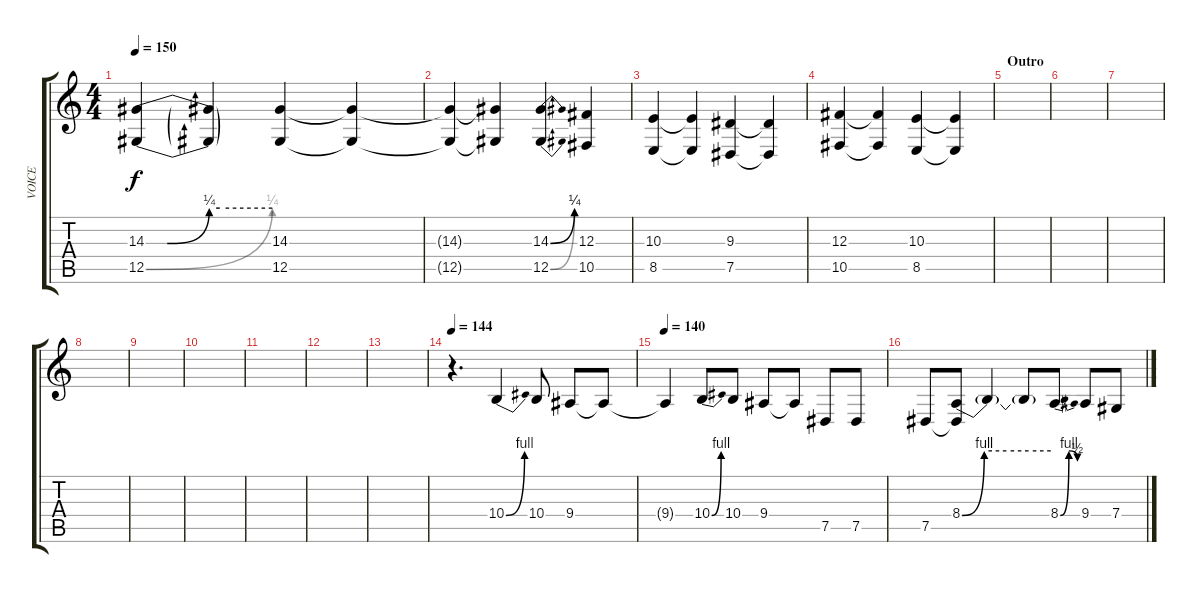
\track ("VOICE" "VOICE") {instrument cello}
\staff {score tabs}
\tuning (Eb4 Bb3 Gb3 Db3 Ab2 Db2) {hide}
\ts (4 4)
\tempo 150
\clef g2
\ks c
(14.3{be (custom 0 0 10 0 30 1 35 1 60 1)} 12.5{be (bend 0 0 60 1)}).4{dy f} (14.3{t} 12.5{t}).4 (14.3 12.5).4 (14.3{t} 12.5{t}).4 |
(14.3{t} 12.5{t}).4 (14.3{t} 12.5{t}).4 (14.3{be (bend 0 0 60 1)} 12.5{be (bend 0 0 60 1)}).4 (12.3 10.5).4 |
(10.3 8.5).4 (10.3{t} 8.5{t}).4 (9.3 7.5).4 (9.3{t} 7.5{t}).4 |
(12.3 10.5).4 (12.3{t} 10.5{t}).4 (10.3 8.5).4 (10.3{t} 8.5{t}).4 |
\section ("" "Outro")
|
|
|
|
|
|
|
|
|
\tempo 144
r.4{d} 10.4{be (bend 0 0 60 4)}.4 10.4.8 9.4.8 9.4{t}.8 |
\tempo 140
9.4{t}.4 10.4{be (bend 0 0 60 4)}.8 10.4.8 9.4.8 9.4{t}.8 7.5.8 7.5.8 |
7.5.8 (8.4{be (custom 0 0 15 4 30 4 45 4 60 4)} 7.5{t}).8 8.4{t}.4 8.4{t}.8 8.4{be (bendrelease 0 0 35 4 35 4 60 2)}.8 9.4.8 7.4.8
